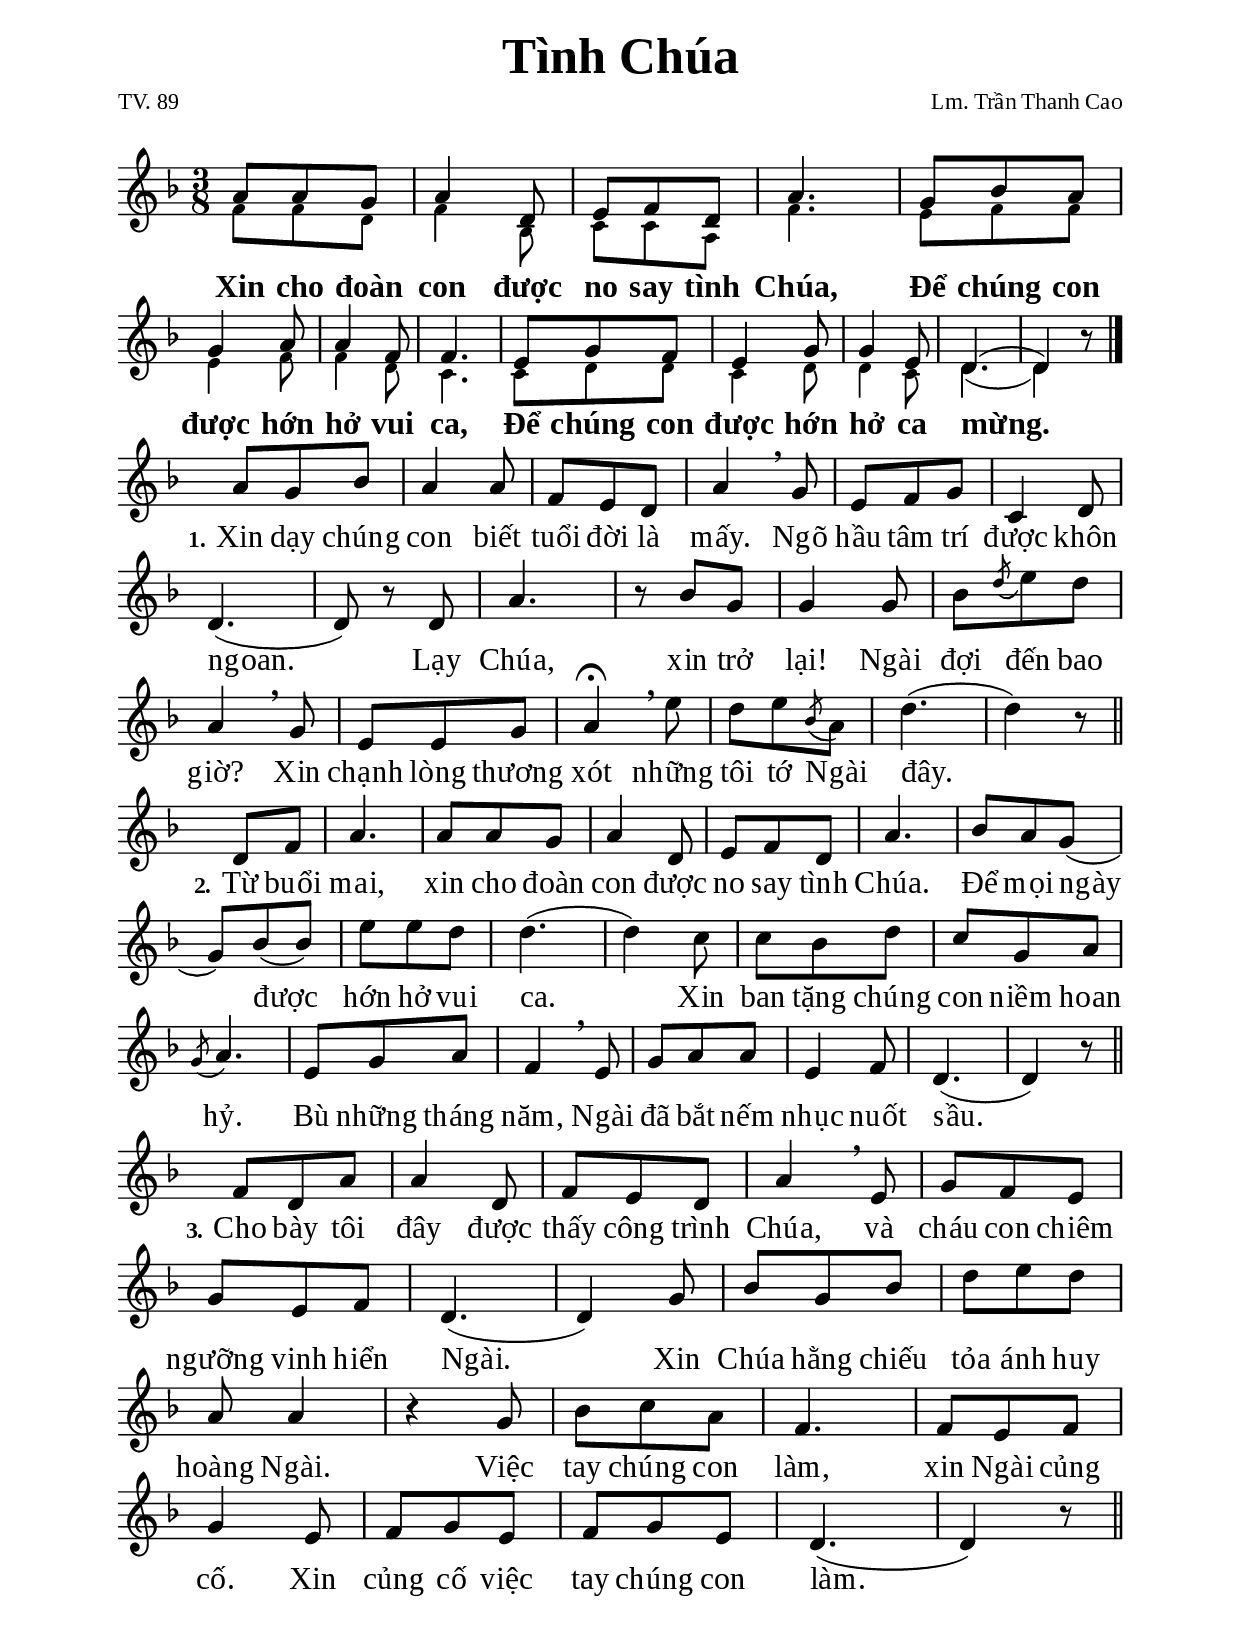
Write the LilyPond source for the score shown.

% Cài đặt chung
\version "2.20.0"
\include "english.ly"

\header {
  title = \markup { \fontsize #3 "Tình Chúa" }
  poet = "TV. 89"
  composer = "Lm. Trần Thanh Cao"
  arranger = " "
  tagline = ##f
}

\paper {
  #(set-paper-size "a4")
  top-margin = 15\mm
  bottom-margin = 15\mm
  left-margin = 20\mm
  right-margin = 20\mm
  indent = #0
  #(define fonts
    (make-pango-font-tree
      "Liberation Serif"
      "Liberation Serif"
      "Liberation Serif"
      (/ 20 20)))
  page-count = #1
}

% Nhạc điệp khúc
nhacDiepKhucSop = \relative c'' {
  a8 a g |
  a4 d,8 |
  e f d |
  a'4. |
  g8 bf a |
  g4 a8 |
  a4 f8 |
  f4. |
  e8 g f |
  e4 g8 |
  g4 e8 |
  d4. ( |
  d4) r8 \bar "|."
}

nhacDiepKhucBas = \relative c' {
  f8 f d |
  f4 bf,8 |
  c c a |
  f'4. |
  e8 f f |
  e4 f8 |
  f4 d8 |
  c4. |
  c8 d d |
  c4 d8 |
  d4 c8 |
  d4. ( |
  d4) r8
}

% Nhạc phiên khúc
nhacPhienKhucMot = \relative c'' {
  a8 g bf |
  a4 a8 |
  f e d |
  a'4 \breathe g8 |
  e f g |
  c,4 d8 |
  d4. ( |
  d8) r d |
  a'4. |
  r8 bf g |
  g4 g8 |
  bf \acciaccatura d8 e d |
  a4 \breathe g8 |
  e e g |
  a4 \fermata \breathe e'8 |
  d e \acciaccatura bf8 a |
  d4. ( |
  d4) r8 \bar "||"
}

nhacPhienKhucHai = \relative c' {
  \partial 4 d8 f |
  a4. |
  a8 a g |
  a4 d,8 |
  e f d |
  a'4. |
  bf8 a g ( |
  g) bf (bf) |
  e e d |
  d4. ( |
  d4) c8 |
  c bf d |
  c g a |
  \acciaccatura g8 a4. |
  e8 g a |
  f4 \breathe e8 |
  g a a |
  e4 f8 |
  d4. ( |
  d4) r8 \bar "||"
}

nhacPhienKhucBa = \relative c' {
  f8 d a' |
  a4 d,8 |
  f e d |
  a'4 \breathe e8 |
  g f e |
  g e f |
  d4. ( |
  d4) g8 |
  bf g bf |
  d e d |
  a a4 |
  r4 g8 |
  bf c a |
  f4. |
  f8 e f |
  g4 e8 |
  f g e |
  f g e |
  d4. ( |
  d4) r8 \bar "||"
}

% Lời điệp khúc
loiDiepKhuc = \lyricmode {
  Xin cho đoàn con được no say tình Chúa,
  Để chúng con được hớn hở vui ca,
  Để chúng con được hớn hở ca mừng.
}

% Lời phiên khúc
loiPhienKhucMot = \lyricmode {
  \set stanza = #"1."
  Xin dạy chúng con biết tuổi đời là mấy.
  Ngõ hầu tâm trí được khôn ngoan.
  Lạy Chúa, xin trở lại!
  Ngài đợi đến bao giờ?
  Xin chạnh lòng thương xót những tôi tớ Ngài đây.
}

loiPhienKhucHai = \lyricmode {
  \set stanza = #"2."
  Từ buổi mai, xin cho đoàn con được no say tình Chúa.
  Để mọi ngày được hớn hở vui ca.
  Xin ban tặng chúng con niềm hoan hỷ.
  Bù những tháng năm, Ngài đã bắt nếm nhục nuốt sầu.
}

loiPhienKhucBa = \lyricmode {
  \set stanza = #"3."
  Cho bày tôi đây được thấy công trình Chúa,
  và cháu con chiêm ngưỡng vinh hiển Ngài.
  Xin Chúa hằng chiếu tỏa ánh huy hoàng Ngài.
  Việc tay chúng con làm, xin Ngài củng cố.
  Xin củng cố việc tay chúng con làm.
}


% Dàn trang
\score {
  \new ChoirStaff <<
    \new Staff = diepKhuc \with {
        \consists "Merge_rests_engraver"
        \magnifyStaff #(magstep +1)
      }
      <<
      \new Voice = beSop {
        \voiceOne \key f \major \time 3/8 \nhacDiepKhucSop
      }
      \new Voice = beBas {
        \override NoteHead.font-size = #-2
        \voiceTwo \key f \major \time 3/8 \nhacDiepKhucBas
      }
    >>
    \new Lyrics \lyricsto beSop \loiDiepKhuc
  >>
  \layout {
    \override Lyrics.LyricText.font-series = #'bold
    \override Lyrics.LyricText.font-size = #+3
    \override Lyrics.LyricSpace.minimum-distance = #1.0
    \override Score.BarNumber.break-visibility = ##(#f #f #f)
  }
}

\score {
  \new ChoirStaff <<
    \new Staff = phienKhuc \with {
        \magnifyStaff #(magstep +1)
      }
      <<
      \new Voice = beSop {
        \key f \major \time 3/8 \nhacPhienKhucMot
      }
    >>
    \new Lyrics \lyricsto beSop \loiPhienKhucMot
  >>
  \layout {
    \override Staff.TimeSignature.transparent = ##t
    \override Lyrics.LyricText.font-size = #+3
    \override Lyrics.LyricSpace.minimum-distance = #0.5
    \override Score.BarNumber.break-visibility = ##(#f #f #f)
  }
}

\score {
  \new ChoirStaff <<
    \new Staff = phienKhuc \with {
        \magnifyStaff #(magstep +1)
      }
      <<
      \new Voice = beSop {
        \key f \major \time 3/8 \nhacPhienKhucHai
      }
    >>
    \new Lyrics \lyricsto beSop \loiPhienKhucHai
  >>
  \layout {
    \override Staff.TimeSignature.transparent = ##t
    \override Lyrics.LyricText.font-size = #+3
    \override Lyrics.LyricSpace.minimum-distance = #0.5
    \override Score.BarNumber.break-visibility = ##(#f #f #f)
  }
}

\score {
  \new ChoirStaff <<
    \new Staff = phienKhuc \with {
        \magnifyStaff #(magstep +1)
      }
      <<
      \new Voice = beSop {
        \key f \major \time 3/8 \nhacPhienKhucBa
      }
    >>
    \new Lyrics \lyricsto beSop \loiPhienKhucBa
  >>
  \layout {
    \override Staff.TimeSignature.transparent = ##t
    \override Lyrics.LyricText.font-size = #+3
    \override Lyrics.LyricSpace.minimum-distance = #0.5
    \override Score.BarNumber.break-visibility = ##(#f #f #f)
  }
}
